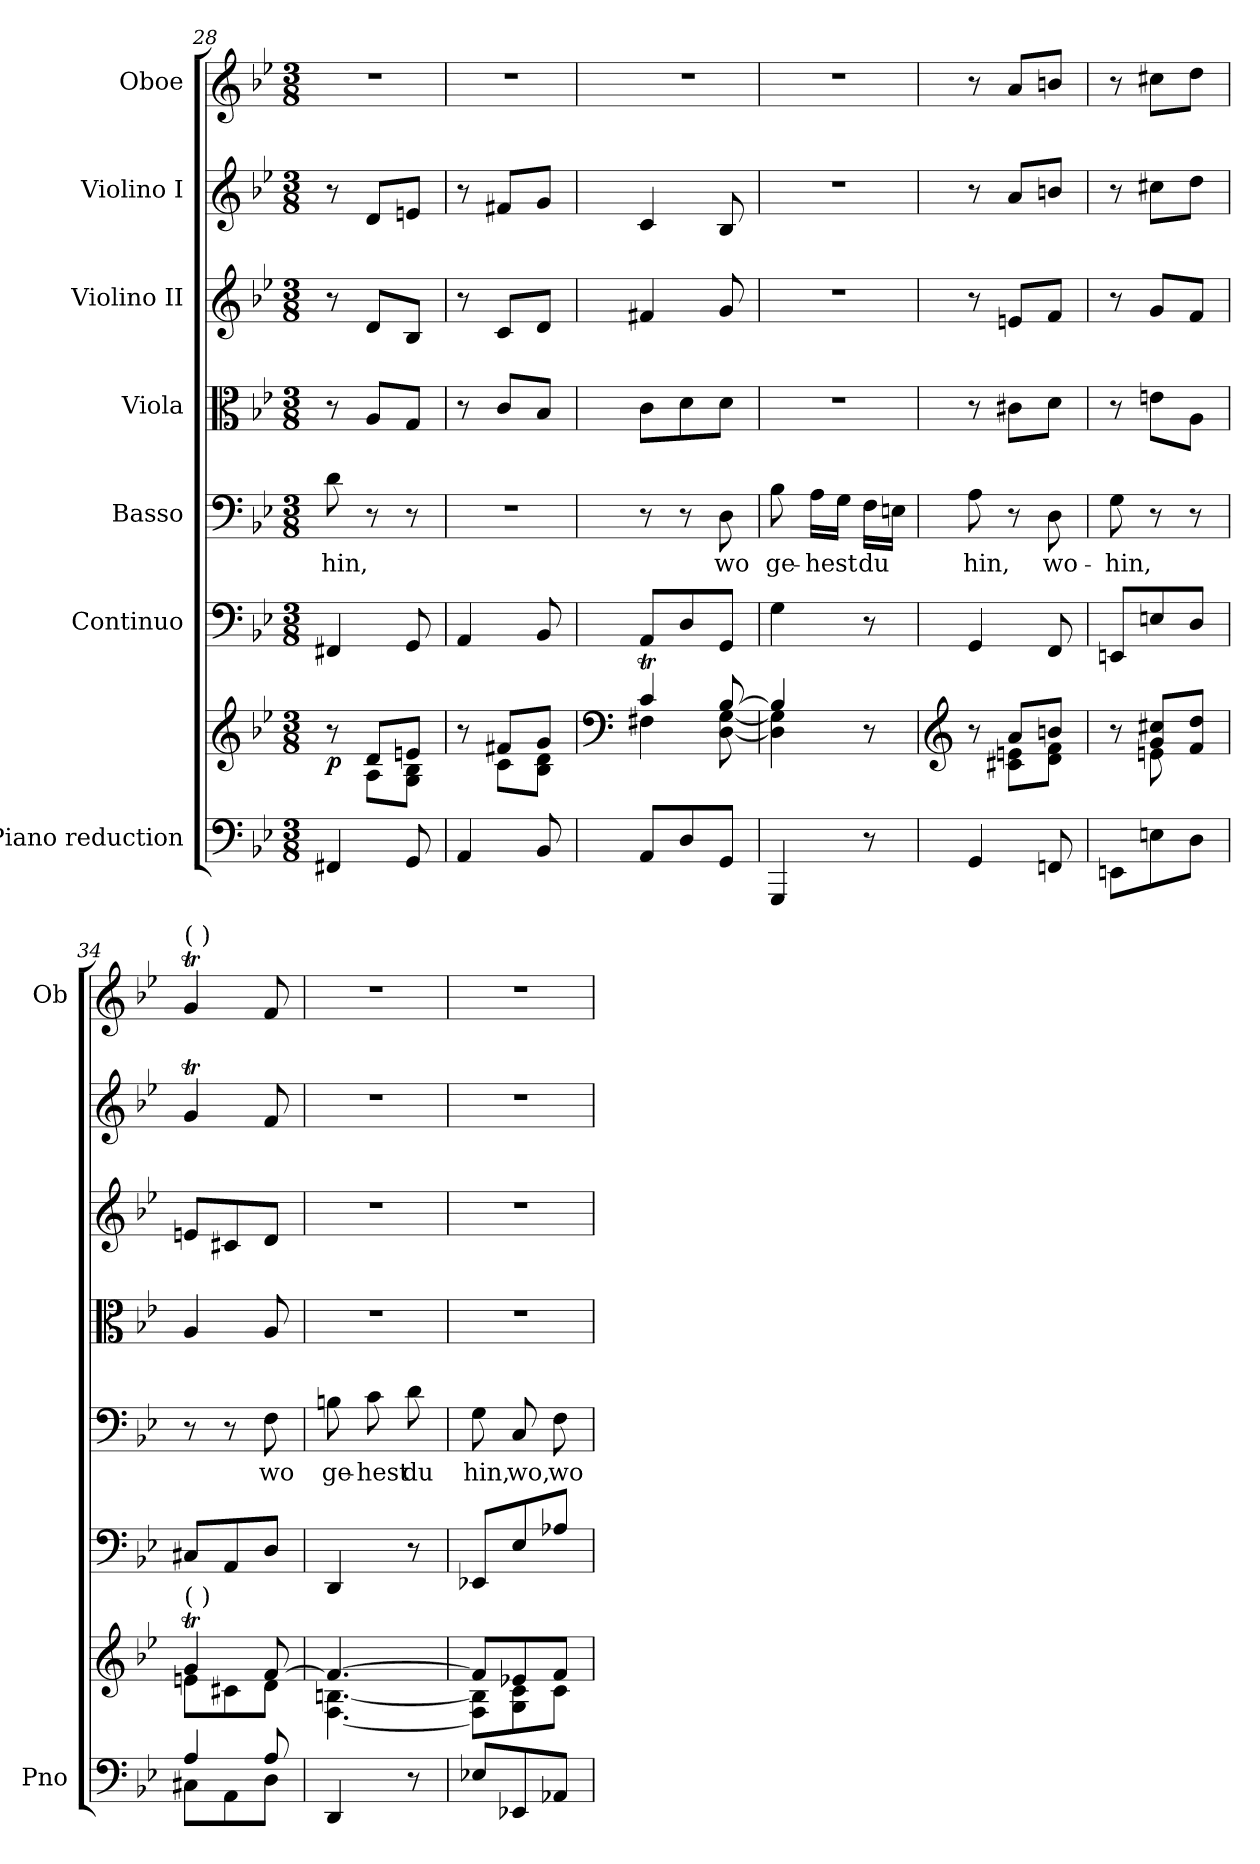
**kern	**kern	**dynam	**kern	**kern	**text	**kern	**kern	**kern	**kern
*part7	*part7	*part7	*part6	*part5	*part5	*part4	*part3	*part2	*part1
*staff8	*staff7	*staff7/8	*staff6	*staff5	*staff5	*staff4	*staff3	*staff2	*staff1
*I"Piano reduction	*	*	*I"Continuo	*I"Basso	*	*I"Viola	*I"Violino II	*I"Violino I	*I"Oboe
*I'Pno	*	*	*	*	*	*	*	*	*I'Ob
*clefF4	*clefG2	*	*clefF4	*clefF4	*	*clefC3	*clefG2	*clefG2	*clefG2
*k[b-e-]	*k[b-e-]	*	*k[b-e-]	*k[b-e-]	*	*k[b-e-]	*k[b-e-]	*k[b-e-]	*k[b-e-]
*M3/8	*M3/8	*	*M3/8	*M3/8	*	*M3/8	*M3/8	*M3/8	*M3/8
=28	=28	=28	=28	=28	=28	=28	=28	=28	=28
*	*^	*	*	*	*	*	*	*	*
!	!	!	!LO:DY:b	!	!	!LO:LY:b	!	!	!	!
4FF#X/	8r	8ryy	p	4FF#X/	8d\	hin,	8r	8r	8r	4.r
.	8d/L	8A\L	.	.	8r	.	8A/L	8d/L	8d/L	.
8GG/	8en/J	8G\ 8B-\J	.	8GG/	8r	.	8G/J	8B-/J	8en/J	.
=29	=29	=29	=29	=29	=29	=29	=29	=29	=29	=29
4AA/	8r	8ryy	.	4AA/	4.r	.	8r	8r	8r	4.r
.	8f#X/L	8c\L	.	.	.	.	8c/L	8c/L	8f#X/L	.
8BB-/	8g/J	8B-\ 8d\J	.	8BB-/	.	.	8B-/J	8d/J	8g/J	.
=30	=30	=30	=30	=30	=30	=30	=30	=30	=30	=30
*	*clefF4	*	*	*	*	*	*	*	*	*
8AA/L	4cT/	4F#X\	.	8AA/L	8r	.	8c\L	4f#X/	4c/	4.r
8D/	.	.	.	8D/	8r	.	8d\	.	.	.
!	!	!	!	!	!	!LO:LY:b	!	!	!	!
8GG/J	[8B-/	[8D\ [8G\	.	8GG/J	8D\	wo	8d\J	8g/	8B-/	.
=31	=31	=31	=31	=31	=31	=31	=31	=31	=31	=31
!	!	!	!	!	!	!LO:LY:b	!	!	!	!
4GGG/	4B-/]	4D\] 4G\]	.	4G\	8B-\	ge-	4.r	4.r	4.r	4.r
!	!	!	!	!	!	!LO:LY:b	!	!	!	!
.	.	.	.	.	16A\LL	-hest	.	.	.	.
.	.	.	.	.	16G\JJ	.	.	.	.	.
!	!	!	!	!	!	!LO:LY:b	!	!	!	!
8r	8r	8ryy	.	8r	16F\LL	du	.	.	.	.
.	.	.	.	.	16En\JJ	.	.	.	.	.
=32	=32	=32	=32	=32	=32	=32	=32	=32	=32	=32
*	*clefG2	*	*	*	*	*	*	*	*	*
!	!	!	!	!	!	!LO:LY:b	!	!	!	!
4GG/	8r	8ryy	.	4GG/	8A\	hin,	8r	8r	8r	8r
.	8a/L	8c#X\ 8en\L	.	.	8r	.	8c#X\L	8en/L	8a/L	8a/L
!	!	!	!	!	!	!LO:LY:b	!	!	!	!
8FFn/	8bn/J	8d\ 8f\J	.	8FF/	8D\	wo-	8d\J	8f/J	8bn/J	8bn/J
=33	=33	=33	=33	=33	=33	=33	=33	=33	=33	=33
*^	*	*	*	*	*	*	*	*	*	*
!	!	!	!	!	!	!	!LO:LY:b	!	!	!	!
4ryy	8EEn\L	8r	8ryy	.	8EEn/L	8G\	-hin,	8r	8r	8r	8r
.	8En\	8g/ 8cc#X/L	8en\L	.	8En/	8r	.	8en\L	8g/L	8cc#X\L	8cc#X\L
8A/J	8D\J	8f/ 8dd/J	8ryy	.	8D/J	8r	.	8A\J	8f/J	8dd\J	8dd\J
=34	=34	=34	=34	=34	=34	=34	=34	=34	=34	=34	=34
!	!	!	!	!	!	!	!	!	!	!	!LO:TX:a:t=(    )
!	!	!LO:TX:a:t=(    )	!	!	!	!	!	!	!	!	!
4A/	8C#X\L	4gT/	8en\L	.	8C#X/L	8r	.	4A/	8en/L	4gT/	4gT/
.	8AA\	.	8c#X\	.	8AA/	8r	.	.	8c#X/	.	.
!	!	!	!	!	!	!	!LO:LY:b	!	!	!	!
8A/	8D\J	[8f/	8d\J	.	8D/J	8F\	wo	8A/	8d/J	8f/	8f/
=35	=35	=35	=35	=35	=35	=35	=35	=35	=35	=35	=35
!	!	!	!	!	!	!	!LO:LY:b	!	!	!	!
*v	*v	*	*	*	*	*	*	*	*	*	*
4DD/	4.f/_	[4.F\ [4.Bn\	.	4DD/	8Bn\	ge-	4.r	4.r	4.r	4.r
!	!	!	!	!	!	!LO:LY:b	!	!	!	!
.	.	.	.	.	8c\	-hest	.	.	.	.
!	!	!	!	!	!	!LO:LY:b	!	!	!	!
8r	.	.	.	8r	8d\	du	.	.	.	.
=36	=36	=36	=36	=36	=36	=36	=36	=36	=36	=36
!	!	!	!	!	!	!LO:LY:b	!	!	!	!
8E-X/L	8f/L]	8F\] 8B\]L	.	8EE-X/L	8G\	hin,	4.r	4.r	4.r	4.r
!	!	!	!	!	!	!LO:LY:b	!	!	!	!
8EE-X/	8e-X/	8G\ 8c\	.	8E-/	8C/	wo,	.	.	.	.
!	!	!	!	!	!	!LO:LY:b	!	!	!	!
8AA-X/J	8f/J	8c\J	.	8A-X/J	8F\	wo	.	.	.	.
*	*v	*v	*	*	*	*	*	*	*	*
=	=	=	=	=	=	=	=	=	=
*-	*-	*-	*-	*-	*-	*-	*-	*-	*-
